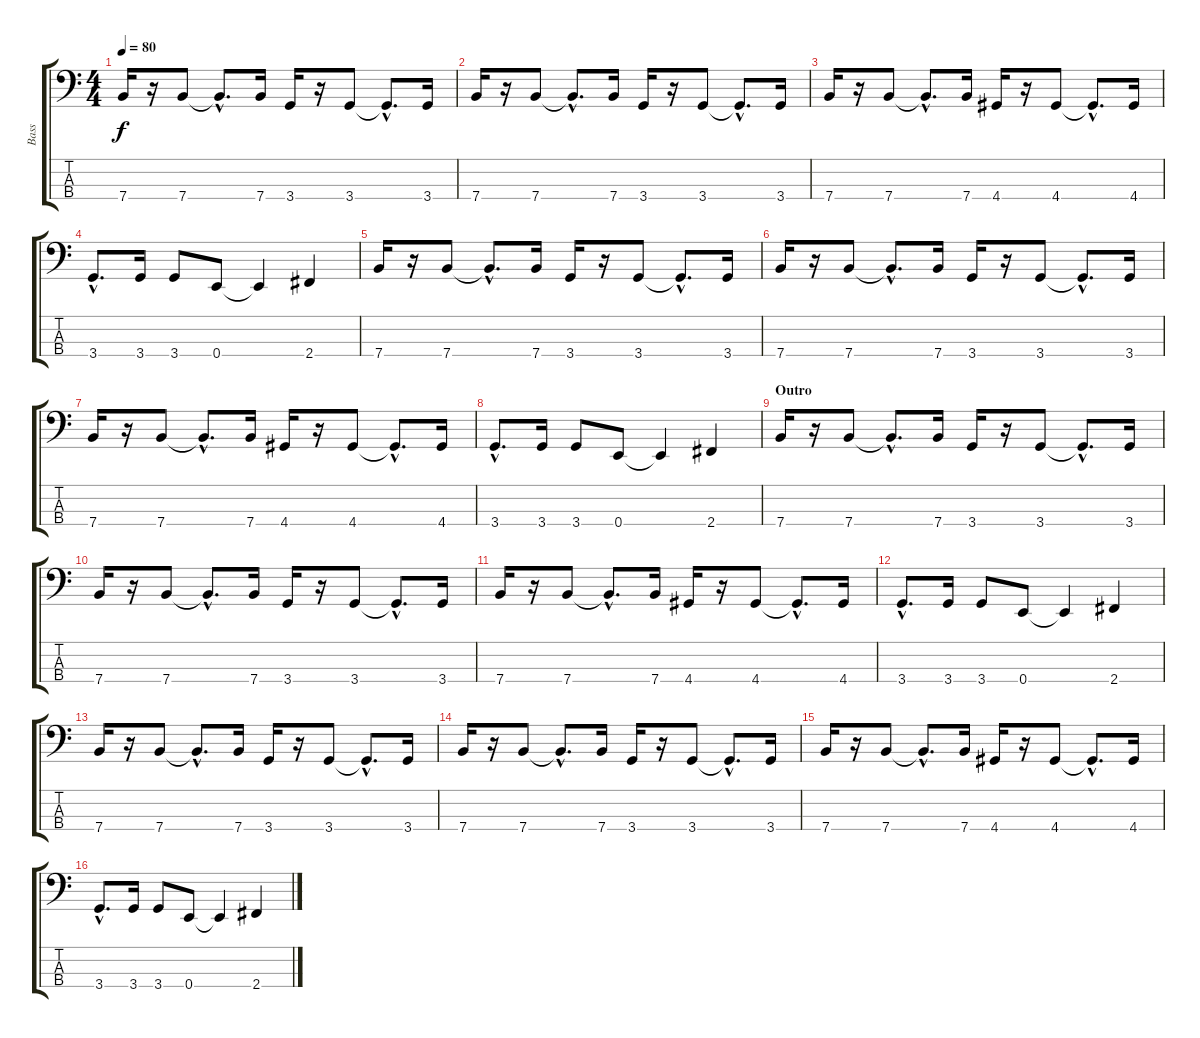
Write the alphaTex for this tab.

\track ("Bass" "Bass") {instrument electricbassfinger}
\staff {score tabs}
\tuning (G2 D2 A1 E1) {hide}
\ts (4 4)
\tempo 80
\clef f4
\ks c
7.4.16{dy f} r.16 7.4.8 7.4{hac t}.8{d} 7.4.16 3.4.16 r.16 3.4.8 3.4{hac t}.8{d} 3.4.16 |
7.4.16 r.16 7.4.8 7.4{hac t}.8{d} 7.4.16 3.4.16 r.16 3.4.8 3.4{hac t}.8{d} 3.4.16 |
7.4.16 r.16 7.4.8 7.4{hac t}.8{d} 7.4.16 4.4.16 r.16 4.4.8 4.4{hac t}.8{d} 4.4.16 |
3.4{hac}.8{d} 3.4.16 3.4.8 0.4.8 0.4{t}.4 2.4.4 |
7.4.16 r.16 7.4.8 7.4{hac t}.8{d} 7.4.16 3.4.16 r.16 3.4.8 3.4{hac t}.8{d} 3.4.16 |
7.4.16 r.16 7.4.8 7.4{hac t}.8{d} 7.4.16 3.4.16 r.16 3.4.8 3.4{hac t}.8{d} 3.4.16 |
7.4.16 r.16 7.4.8 7.4{hac t}.8{d} 7.4.16 4.4.16 r.16 4.4.8 4.4{hac t}.8{d} 4.4.16 |
3.4{hac}.8{d} 3.4.16 3.4.8 0.4.8 0.4{t}.4 2.4.4 |
\section ("" "Outro")
7.4.16{volume 11} r.16 7.4.8 7.4{hac t}.8{d} 7.4.16 3.4.16 r.16 3.4.8 3.4{hac t}.8{d} 3.4.16 |
7.4.16 r.16 7.4.8 7.4{hac t}.8{d} 7.4.16 3.4.16 r.16 3.4.8 3.4{hac t}.8{d} 3.4.16 |
7.4.16 r.16 7.4.8 7.4{hac t}.8{d} 7.4.16 4.4.16 r.16 4.4.8 4.4{hac t}.8{d} 4.4.16 |
3.4{hac}.8{d} 3.4.16 3.4.8 0.4.8 0.4{t}.4 2.4.4 |
7.4.16{volume 8} r.16 7.4.8 7.4{hac t}.8{d} 7.4.16 3.4.16 r.16 3.4.8 3.4{hac t}.8{d} 3.4.16 |
7.4.16 r.16 7.4.8 7.4{hac t}.8{d} 7.4.16 3.4.16 r.16 3.4.8 3.4{hac t}.8{d} 3.4.16 |
7.4.16{volume 0} r.16 7.4.8 7.4{hac t}.8{d} 7.4.16 4.4.16 r.16 4.4.8 4.4{hac t}.8{d} 4.4.16 |
3.4{hac}.8{d} 3.4.16 3.4.8 0.4.8 0.4{t}.4 2.4.4
